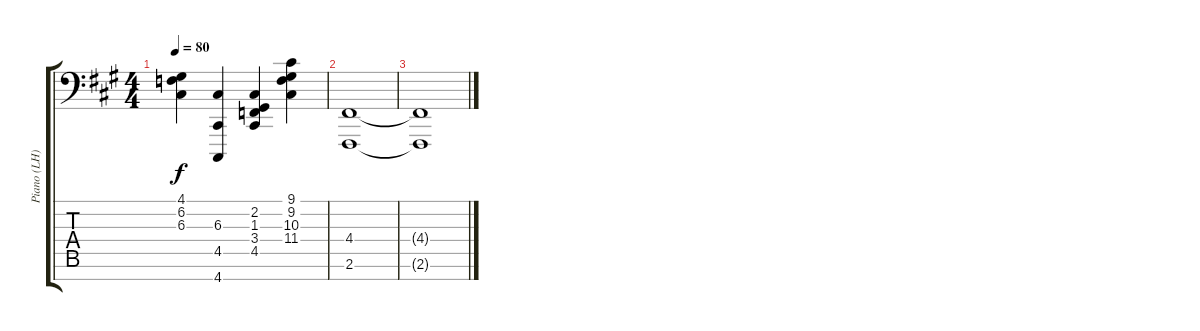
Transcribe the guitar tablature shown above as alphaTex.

\track ("Piano (LH)" "Piano (LH)") {instrument brightacousticpiano}
\staff {score tabs}
\tuning (E3 B2 G2 D2 A1 E1 A0) {hide}
\ts (4 4)
\tempo 80
\clef f4
\ks f#minor
(4.1 6.2 6.3).4{dy f} (6.3 4.5 4.7).4 (2.2 1.3 3.4 4.5).4 (9.1 9.2 10.3 11.4).4 |
(4.4 2.6).1 |
(4.4{t} 2.6{t}).1
